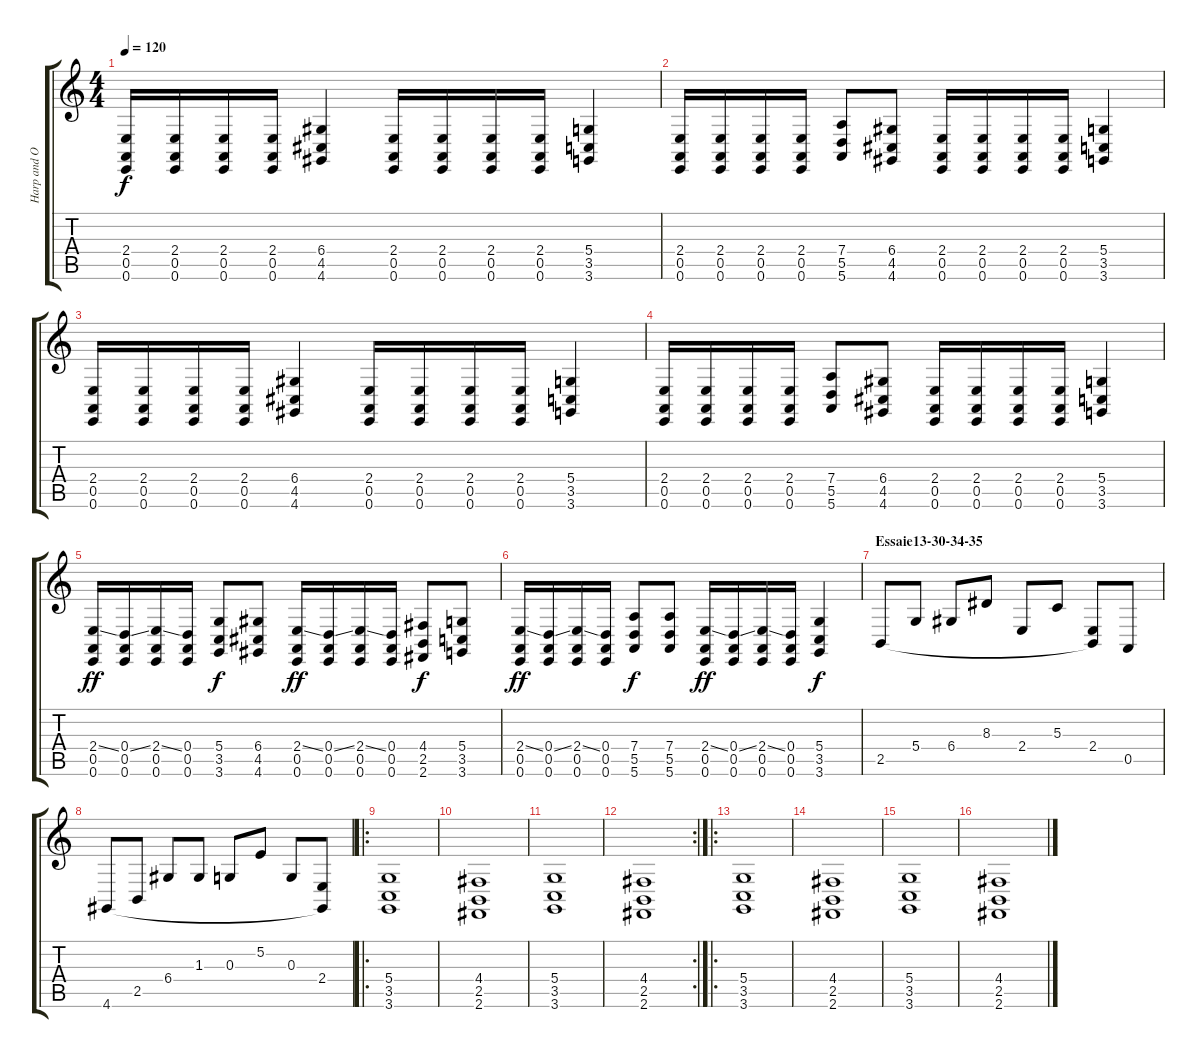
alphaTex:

\track ("Harp and Orchestra" "Harp and O") {instrument orchestrahit}
\staff {score tabs}
\tuning (E4 B3 G3 D3 A2 E2) {hide}
\ts (4 4)
\tempo 120
\clef g2
\ks c
(2.4 0.5 0.6).16{dy f} (2.4 0.5 0.6).16 (2.4 0.5 0.6).16 (2.4 0.5 0.6).16 (6.4 4.5 4.6).4 (2.4 0.5 0.6).16 (2.4 0.5 0.6).16 (2.4 0.5 0.6).16 (2.4 0.5 0.6).16 (5.4 3.5 3.6).4 |
(2.4 0.5 0.6).16 (2.4 0.5 0.6).16 (2.4 0.5 0.6).16 (2.4 0.5 0.6).16 (7.4 5.5 5.6).8 (6.4 4.5 4.6).8 (2.4 0.5 0.6).16 (2.4 0.5 0.6).16 (2.4 0.5 0.6).16 (2.4 0.5 0.6).16 (5.4 3.5 3.6).4 |
(2.4 0.5 0.6).16 (2.4 0.5 0.6).16 (2.4 0.5 0.6).16 (2.4 0.5 0.6).16 (6.4 4.5 4.6).4 (2.4 0.5 0.6).16 (2.4 0.5 0.6).16 (2.4 0.5 0.6).16 (2.4 0.5 0.6).16 (5.4 3.5 3.6).4 |
(2.4 0.5 0.6).16 (2.4 0.5 0.6).16 (2.4 0.5 0.6).16 (2.4 0.5 0.6).16 (7.4 5.5 5.6).8 (6.4 4.5 4.6).8 (2.4 0.5 0.6).16 (2.4 0.5 0.6).16 (2.4 0.5 0.6).16 (2.4 0.5 0.6).16 (5.4 3.5 3.6).4 |
(2.4{ss} 0.5 0.6).16{dy ff} (0.4{ss} 0.5 0.6).16 (2.4{ss} 0.5 0.6).16 (0.4 0.5 0.6).16 (5.4 3.5 3.6).8{dy f} (6.4 4.5 4.6).8 (2.4{ss} 0.5 0.6).16{dy ff} (0.4{ss} 0.5 0.6).16 (2.4{ss} 0.5 0.6).16 (0.4 0.5 0.6).16 (4.4 2.5 2.6).8{dy f} (5.4 3.5 3.6).8 |
(2.4{ss} 0.5 0.6).16{dy ff} (0.4{ss} 0.5 0.6).16 (2.4{ss} 0.5 0.6).16 (0.4 0.5 0.6).16 (7.4 5.5 5.6).8{dy f} (7.4 5.5 5.6).8 (2.4{ss} 0.5 0.6).16{dy ff} (0.4{ss} 0.5 0.6).16 (2.4{ss} 0.5 0.6).16 (0.4 0.5 0.6).16 (5.4 3.5 3.6).4{dy f} |
\section ("" "Essaie13-30-34-35")
2.5.8{volume 10 instrument kalimba} 5.4.8 6.4.8 8.3.8 2.4.8 5.3.8 (2.4 2.5{t}).8 0.5.8 |
4.6.8 2.5.8 6.4.8 1.3.8 0.3.8 5.2.8 0.3.8 (2.4 4.6{t}).8 |
\ro
(5.4 3.5 3.6).1 |
(4.4 2.5 2.6).1 |
(5.4 3.5 3.6).1 |
\rc 2
(4.4 2.5 2.6).1 |
\ro
(5.4 3.5 3.6).1 |
(4.4 2.5 2.6).1 |
(5.4 3.5 3.6).1 |
(4.4 2.5 2.6).1
